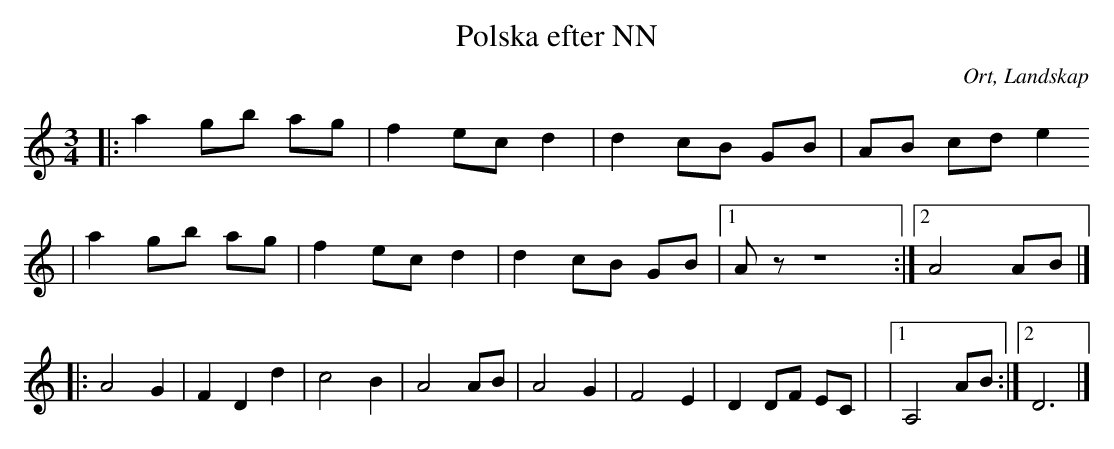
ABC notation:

X:1
T:Polska efter NN
O:Ort, Landskap
M:3/4
L:1/8
K:C
|:a2 gb ag | f2 ec d2 | d2 cB GB | AB cd e2
| a2 gb ag | f2 ec d2 | d2 cB GB |1 A z z8 :|2 A4 AB |]
|:A4 G2 | F2 D2 d2 | c4 B2 | A4 AB | A4 G2 | F4 E2 | D2 DF EC | |1 A,4 AB :|2 D6 |]
